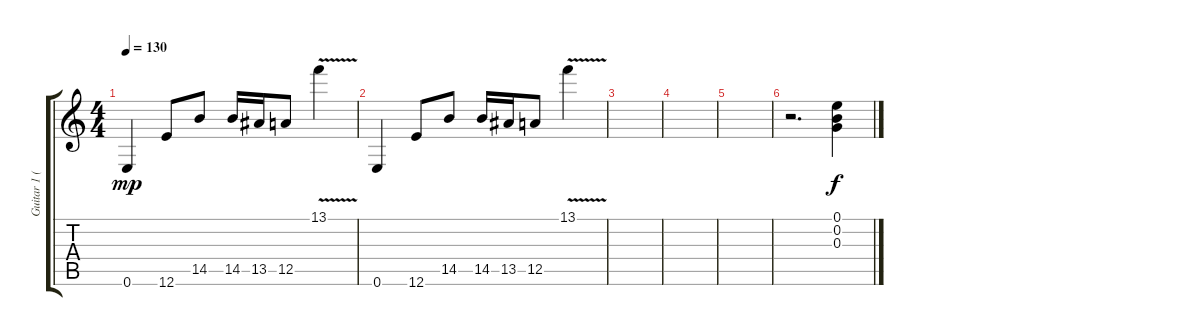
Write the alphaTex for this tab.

\track ("Guitar 1 (Standard)" "Guitar 1 (") {instrument distortionguitar}
\staff {score tabs}
\tuning (E4 B3 G3 D3 A2 E2) {hide}
\ts (4 4)
\tempo 130
\clef g2
\ks c
0.6.4{dy mp} 12.6.8 14.5.8 14.5.16 13.5.16 12.5.8 13.1{v}.4 |
0.6.4 12.6.8 14.5.8 14.5.16 13.5.16 12.5.8 13.1{v}.4 |
|
|
|
r.2{d} (0.1 0.2 0.3).4{dy f}
